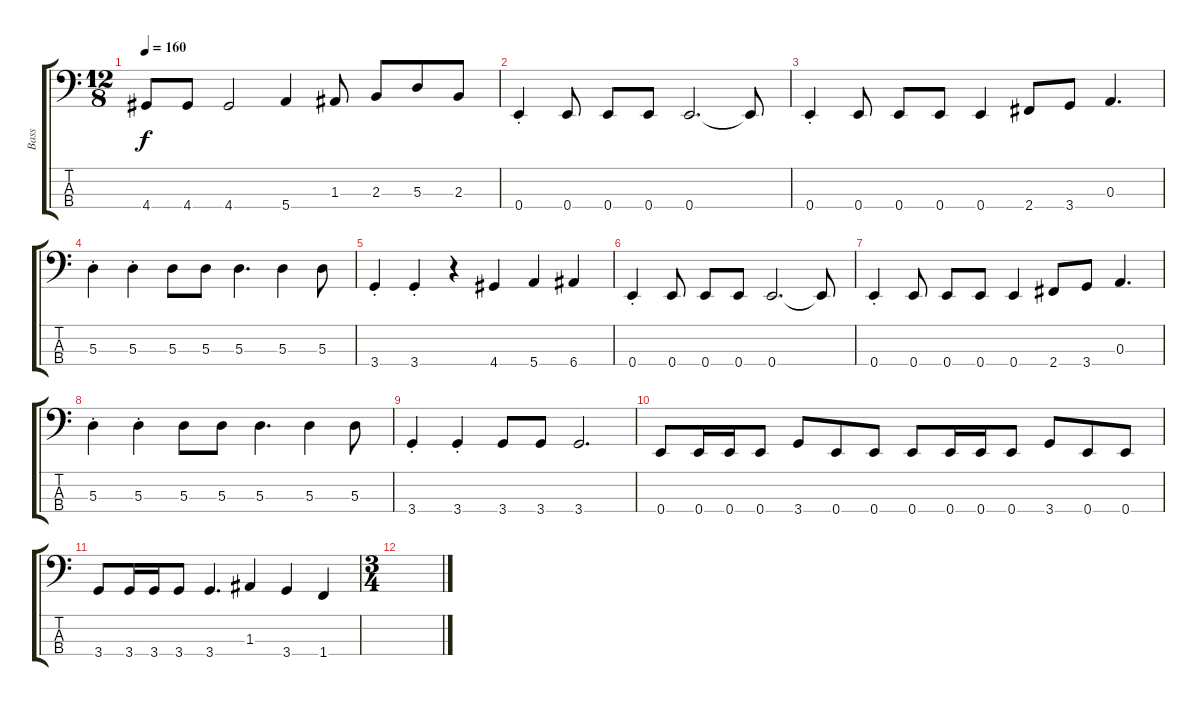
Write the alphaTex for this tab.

\track ("Bass" "Bass") {instrument electricbassfinger}
\staff {score tabs}
\tuning (G2 D2 A1 E1) {hide}
\ts (12 8)
\tempo 160
\clef f4
\ks c
4.4.8{dy f} 4.4.8 4.4.2 5.4.4 1.3.8 2.3.8 5.3.8 2.3.8 |
0.4{st}.4 0.4.8 0.4.8 0.4.8 0.4.2{d} 0.4{t}.8 |
0.4{st}.4 0.4.8 0.4.8 0.4.8 0.4.4 2.4.8 3.4.8 0.3.4{d} |
5.3{st}.4 5.3{st}.4 5.3.8 5.3.8 5.3.4{d} 5.3.4 5.3.8 |
3.4{st}.4 3.4{st}.4 r.4 4.4.4 5.4.4 6.4.4 |
0.4{st}.4 0.4.8 0.4.8 0.4.8 0.4.2{d} 0.4{t}.8 |
0.4{st}.4 0.4.8 0.4.8 0.4.8 0.4.4 2.4.8 3.4.8 0.3.4{d} |
5.3{st}.4 5.3{st}.4 5.3.8 5.3.8 5.3.4{d} 5.3.4 5.3.8 |
3.4{st}.4 3.4{st}.4 3.4.8 3.4.8 3.4.2{d} |
0.4.8 0.4.16 0.4.16 0.4.8 3.4.8 0.4.8 0.4.8 0.4.8 0.4.16 0.4.16 0.4.8 3.4.8 0.4.8 0.4.8 |
3.4.8 3.4.16 3.4.16 3.4.8 3.4.4{d} 1.3.4 3.4.4 1.4.4 |
\ts (3 4)
